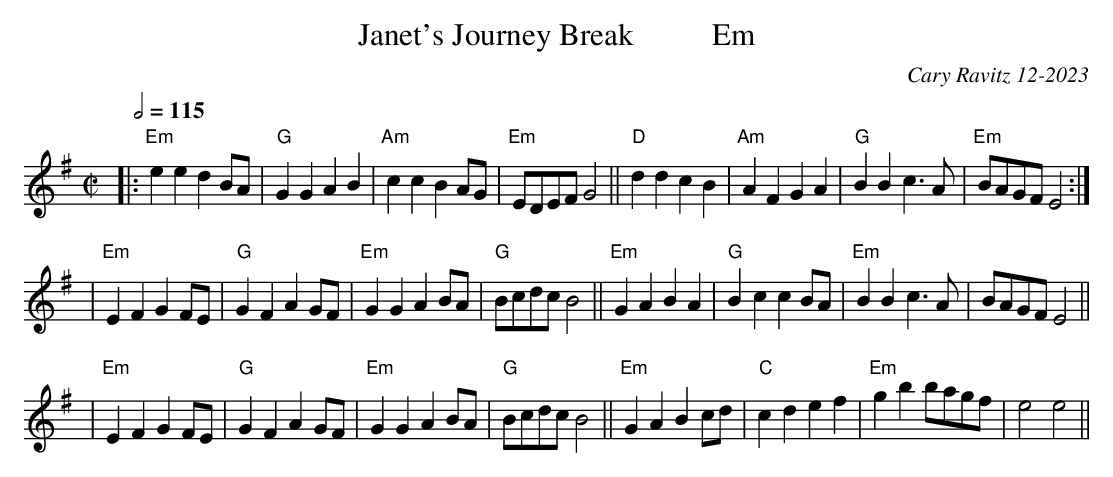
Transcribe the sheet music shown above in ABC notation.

X:1
T: Janet's Journey Break          Em
C: Cary Ravitz 12-2023
M: C|
L: 1/8
Q: 1/2=115
K: Em
|: "Em"e2 e2 d2BA | "G" G2 G2 A2B2 | "Am"c2 c2 B2AG | "Em"EDEF G4 || "D"d2 d2 c2 B2| "Am"A2F2G2A2 | "G"B2 B2 c3A | "Em"BAGF E4 :|
| "Em" E2 F2 G2 FE | "G"G2 F2 A2 GF | "Em"G2G2A2 BA | "G"Bcdc B4 || "Em" G2 A2B2 A2 | "G"B2 c2 c2 BA | "Em"B2 B2 c3A | BAGF E4 ||
| "Em" E2 F2 G2 FE | "G"G2 F2 A2 GF | "Em"G2G2A2 BA | "G"Bcdc B4 || "Em" G2 A2B2 cd | "C"c2 d2 e2 f2 | "Em"g2 b2 bagf | e4 e4 ||
